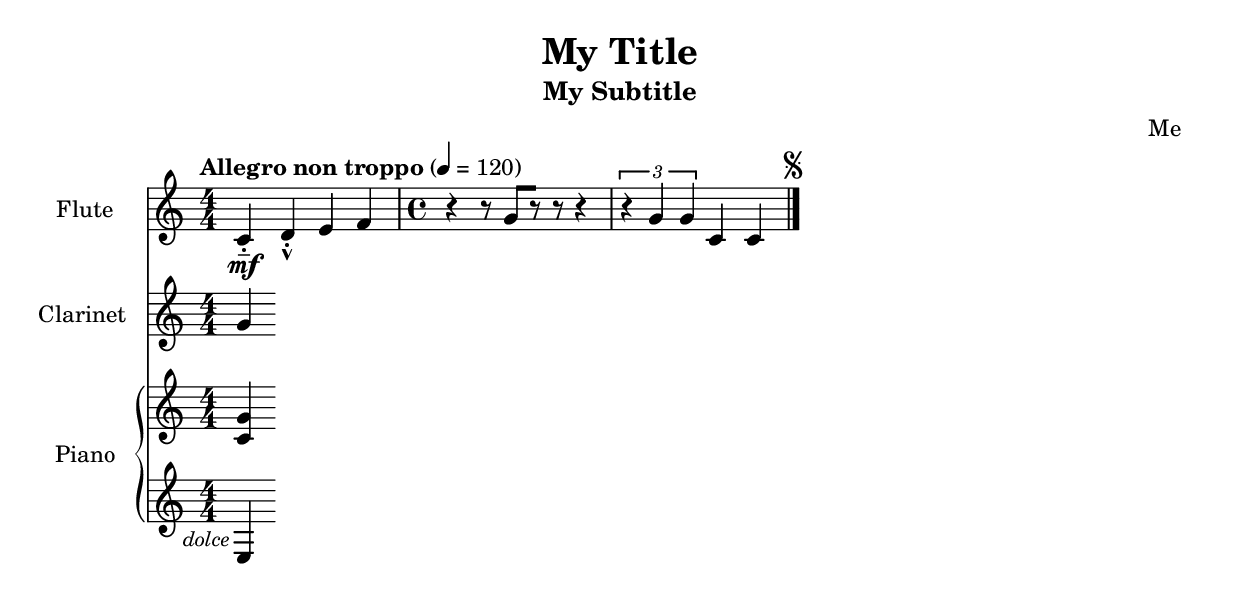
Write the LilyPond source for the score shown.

\version "2.23.0"
\header {
    title = "My Title"
    subtitle = "My Subtitle"
    composer = "Me"
}

DSfine = {
  \once \override Score.RehearsalMark #'break-visibility = #'#(#t #t #f)
  \mark \markup { \small "D.S. al fine" }
}

DS = {
  \once \override Score.RehearsalMark #'break-visibility = #'#(#t #t #f)
  \mark \markup { \small "D.S." }
}

DCfine = {
  \once \override Score.RehearsalMark #'break-visibility = #'#(#t #t #f)
  \mark \markup { \small "D.C. al fine" }
}

DCcoda = {
  \once \override Score.RehearsalMark #'break-visibility = #'#(#t #t #f)
  \mark \markup { \small "D.C. al coda" }
}

DScoda = {
  \once \override Score.RehearsalMark #'break-visibility = #'#(#t #t #f)
  \mark \markup { \small "D.S. al coda" }
}

Fine = {
  \once \override Score.RehearsalMark #'break-visibility = #'#(#t #t #f)
  \mark \markup { \small \italic "fine" }
}

GotoCoda = {
  \once \override Score.RehearsalMark #'break-visibility = #'#(#t #t #f)
  \mark \markup { \small "to Coda" \small \musicglyph #"scripts.coda" }
}

Coda = {
  \once \override Score.RehearsalMark #'break-visibility = #'#(#f #t #t)
  \mark \markup { \small \musicglyph #"scripts.coda" }
}

Segno = {
  \once \override Score.RehearsalMark #'break-visibility = #'#(#f #t #t)
  \mark \markup { \small \musicglyph #"scripts.segno" }
}

<<
\new Staff \with {
    instrumentName = "Flute "
    shortInstrumentName = "Fl. "
} {
    \tempo "Allegro non troppo" 4 = 120
{ \clef treble \numericTimeSignature
\time 4/4 \key c \major \tweak direction #DOWN \mark \markup { \small \italic "dolce" } \stemUp c'4\staccato \tenuto \mf \stemNeutral \stemUp d'4\staccato \marcato \stemNeutral e'4 f'4 \defaultTimeSignature
\time 4/4 r4 r8 g'8[ r8] r8 r4 \tuplet 3/2 { r4 g'4 g'4 } c'4 c'4 \bar "|." \Segno \DScoda \GotoCoda \DCfine }
}
\new Staff \with {
    instrumentName = "Clarinet "
    shortInstrumentName = "Cl. "
} {
    { g'4 }
}
\new PianoStaff \with {
    instrumentName = "Piano "
    shortInstrumentName = "Pno. "
} <<
    \new Staff {
        { <c'g'>4 }
}
    \new Staff {
        { e4 }
}
>>

>>
